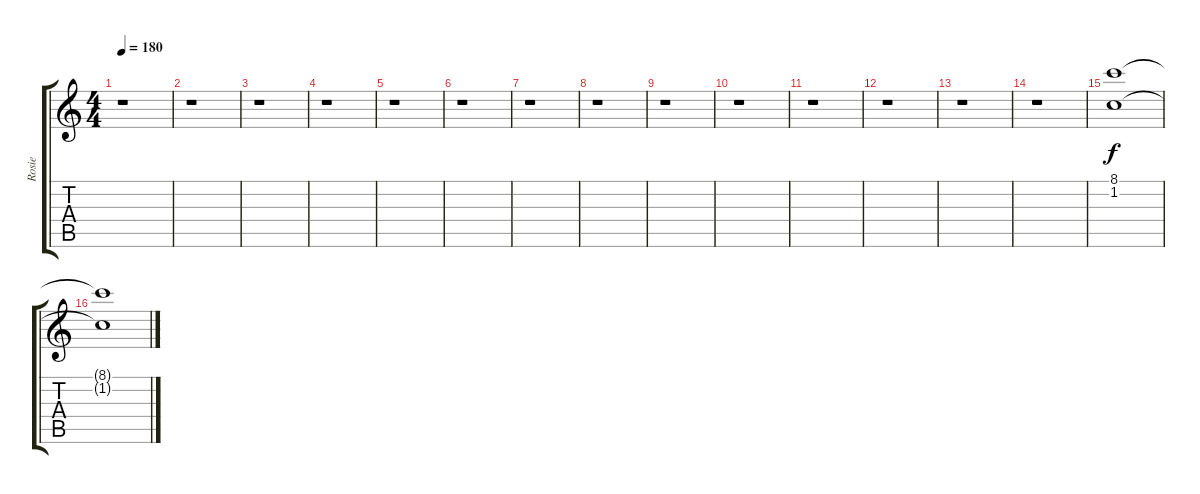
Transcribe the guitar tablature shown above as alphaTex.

\track ("Rosie" "Rosie") {instrument stringensemble1}
\staff {score tabs}
\tuning (E5 B4 G4 D4 A3 D3) {hide}
\ts (4 4)
\tempo 180
\clef g2
\ks c
r.1{dy f} |
r.1 |
r.1 |
r.1 |
r.1 |
r.1 |
r.1 |
r.1 |
r.1 |
r.1 |
r.1 |
r.1 |
r.1 |
r.1 |
(8.1 1.2).1 |
(8.1{t} 1.2{t}).1
